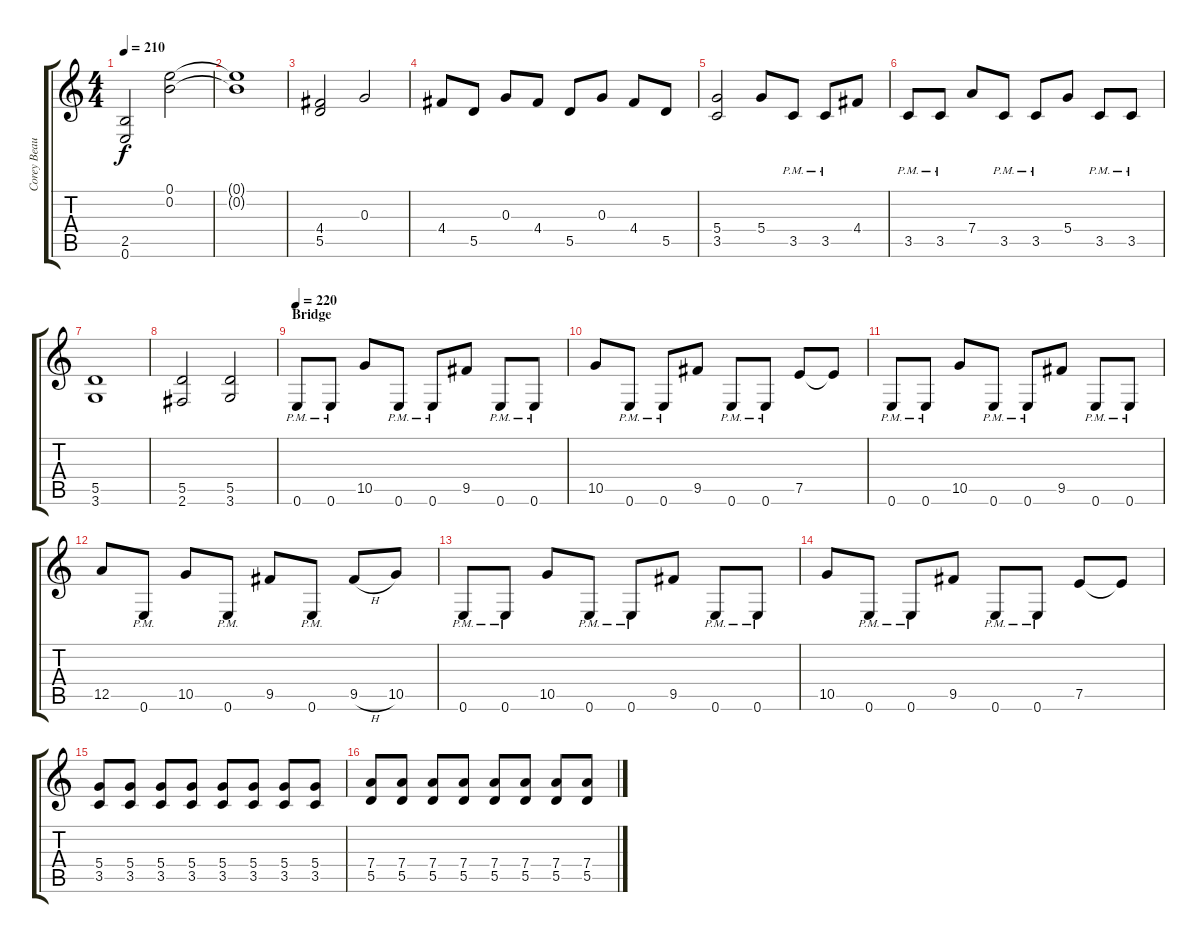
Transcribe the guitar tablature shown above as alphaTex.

\track ("Corey Beaulieu" "Corey Beau") {instrument distortionguitar}
\staff {score tabs}
\tuning (E4 B3 G3 D3 A2 E2) {hide}
\ts (4 4)
\tempo 210
\clef g2
\ks c
(2.5 0.6).2{dy f} (0.1 0.2).2 |
(0.1{t} 0.2{t}).1 |
(4.4 5.5).2 0.3.2 |
4.4.8 5.5.8 0.3.8 4.4.8 5.5.8 0.3.8 4.4.8 5.5.8 |
(5.4 3.5).2 5.4.8 3.5{pm}.8 3.5{pm}.8 4.4.8 |
3.5{pm}.8 3.5{pm}.8 7.4.8 3.5{pm}.8 3.5{pm}.8 5.4.8 3.5{pm}.8 3.5{pm}.8 |
(5.5 3.6).1 |
(5.5 2.6).2 (5.5 3.6).2 |
\section ("" "Bridge")
\tempo 220
0.6{pm}.8 0.6{pm}.8 10.5.8 0.6{pm}.8 0.6{pm}.8 9.5.8 0.6{pm}.8 0.6{pm}.8 |
10.5.8 0.6{pm}.8 0.6{pm}.8 9.5.8 0.6{pm}.8 0.6{pm}.8 7.5.8 7.5{t}.8 |
0.6{pm}.8 0.6{pm}.8 10.5.8 0.6{pm}.8 0.6{pm}.8 9.5.8 0.6{pm}.8 0.6{pm}.8 |
12.5.8 0.6{pm}.8 10.5.8 0.6{pm}.8 9.5.8 0.6{pm}.8 9.5{h}.8 10.5.8 |
0.6{pm}.8 0.6{pm}.8 10.5.8 0.6{pm}.8 0.6{pm}.8 9.5.8 0.6{pm}.8 0.6{pm}.8 |
10.5.8 0.6{pm}.8 0.6{pm}.8 9.5.8 0.6{pm}.8 0.6{pm}.8 7.5.8 7.5{t}.8 |
(5.4 3.5).8 (5.4 3.5).8 (5.4 3.5).8 (5.4 3.5).8 (5.4 3.5).8 (5.4 3.5).8 (5.4 3.5).8 (5.4 3.5).8 |
(7.4 5.5).8 (7.4 5.5).8 (7.4 5.5).8 (7.4 5.5).8 (7.4 5.5).8 (7.4 5.5).8 (7.4 5.5).8 (7.4 5.5).8
